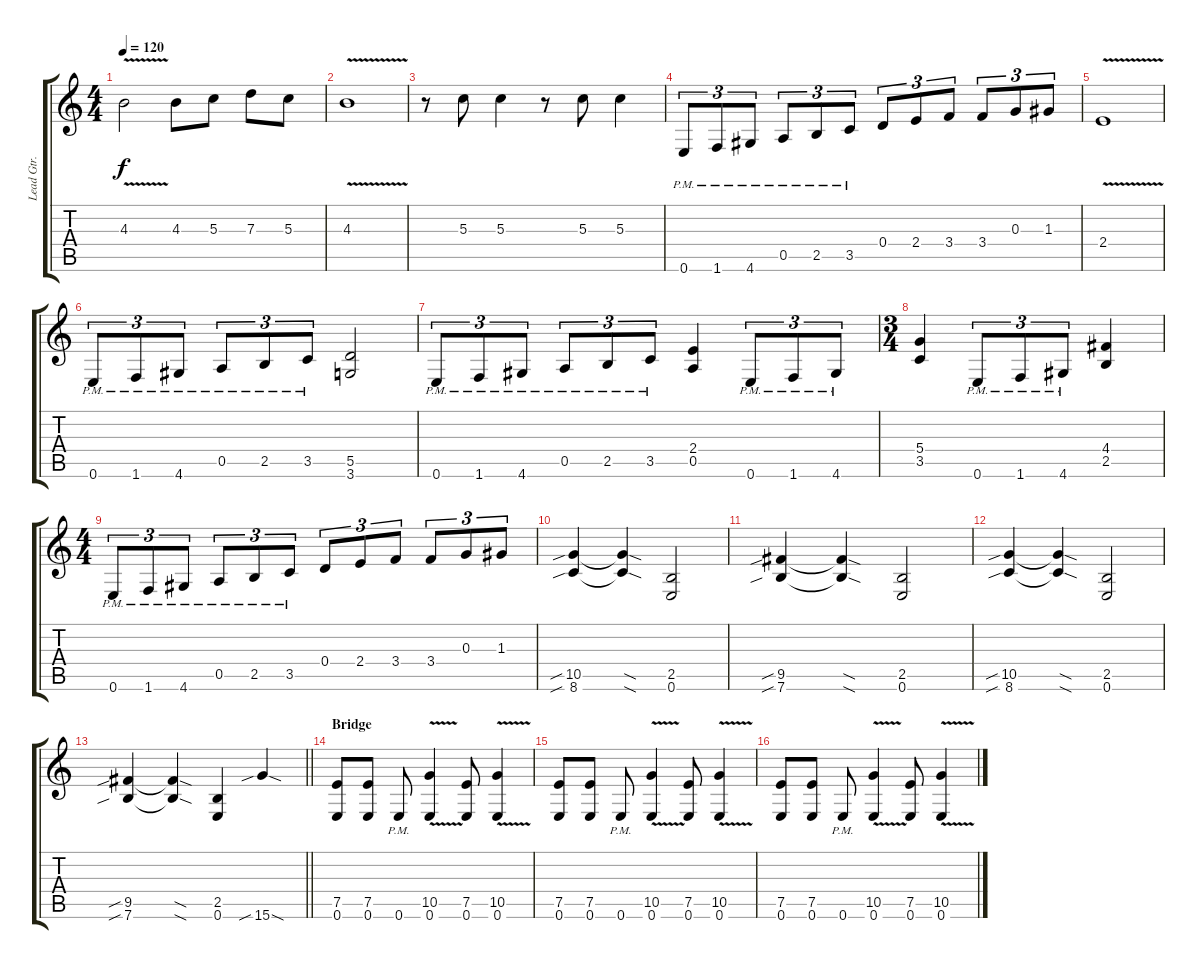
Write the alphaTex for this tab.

\track ("Lead Gtr." "Lead Gtr.") {instrument distortionguitar}
\staff {score tabs}
\tuning (E4 B3 G3 D3 A2 E2) {hide}
\ts (4 4)
\tempo 120
\clef g2
\ks c
4.3{v t}.2{dy f} 4.3.8 5.3.8 7.3.8 5.3.8 |
4.3{v}.1 |
r.8 5.3.8 5.3.4 r.8 5.3.8 5.3.4 |
0.6{pm}.8{tu (3 2)} 1.6{pm}.8{tu (3 2)} 4.6{pm}.8{tu (3 2)} 0.5{pm}.8{tu (3 2)} 2.5{pm}.8{tu (3 2)} 3.5{pm}.8{tu (3 2)} 0.4.8{tu (3 2)} 2.4.8{tu (3 2)} 3.4.8{tu (3 2)} 3.4.8{tu (3 2)} 0.3.8{tu (3 2)} 1.3.8{tu (3 2)} |
2.4{v}.1 |
0.6{pm}.8{tu (3 2)} 1.6{pm}.8{tu (3 2)} 4.6{pm}.8{tu (3 2)} 0.5{pm}.8{tu (3 2)} 2.5{pm}.8{tu (3 2)} 3.5{pm}.8{tu (3 2)} (5.5 3.6).2 |
0.6{pm}.8{tu (3 2)} 1.6{pm}.8{tu (3 2)} 4.6{pm}.8{tu (3 2)} 0.5{pm}.8{tu (3 2)} 2.5{pm}.8{tu (3 2)} 3.5{pm}.8{tu (3 2)} (2.4 0.5).4 0.6{pm}.8{tu (3 2)} 1.6{pm}.8{tu (3 2)} 4.6{pm}.8{tu (3 2)} |
\ts (3 4)
(5.4 3.5).4 0.6{pm}.8{tu (3 2)} 1.6{pm}.8{tu (3 2)} 4.6{pm}.8{tu (3 2)} (4.4 2.5).4 |
\ts (4 4)
0.6{pm}.8{tu (3 2)} 1.6{pm}.8{tu (3 2)} 4.6{pm}.8{tu (3 2)} 0.5{pm}.8{tu (3 2)} 2.5{pm}.8{tu (3 2)} 3.5{pm}.8{tu (3 2)} 0.4.8{tu (3 2)} 2.4.8{tu (3 2)} 3.4.8{tu (3 2)} 3.4.8{tu (3 2)} 0.3.8{tu (3 2)} 1.3.8{tu (3 2)} |
(10.5{sib} 8.6{sib}).4 (10.5{sod t} 8.6{sod t}).4 (2.5 0.6).2 |
(9.5{sib} 7.6{sib}).4 (9.5{sod t} 7.6{sod t}).4 (2.5 0.6).2 |
(10.5{sib} 8.6{sib}).4 (10.5{sod t} 8.6{sod t}).4 (2.5 0.6).2 |
\barLineRight lightlight
(9.5{sib} 7.6{sib}).4 (9.5{sod t} 7.6{sod t}).4 (2.5 0.6).4 15.6{sib sod}.4 |
\section ("" "Bridge")
(7.5 0.6).8 (7.5 0.6).8 0.6{pm}.8 (10.5{v} 0.6).4 (7.5 0.6).8 (10.5{v} 0.6).4 |
(7.5 0.6).8 (7.5 0.6).8 0.6{pm}.8 (10.5{v} 0.6).4 (7.5 0.6).8 (10.5{v} 0.6).4 |
(7.5 0.6).8 (7.5 0.6).8 0.6{pm}.8 (10.5{v} 0.6).4 (7.5 0.6).8 (10.5{v} 0.6).4
